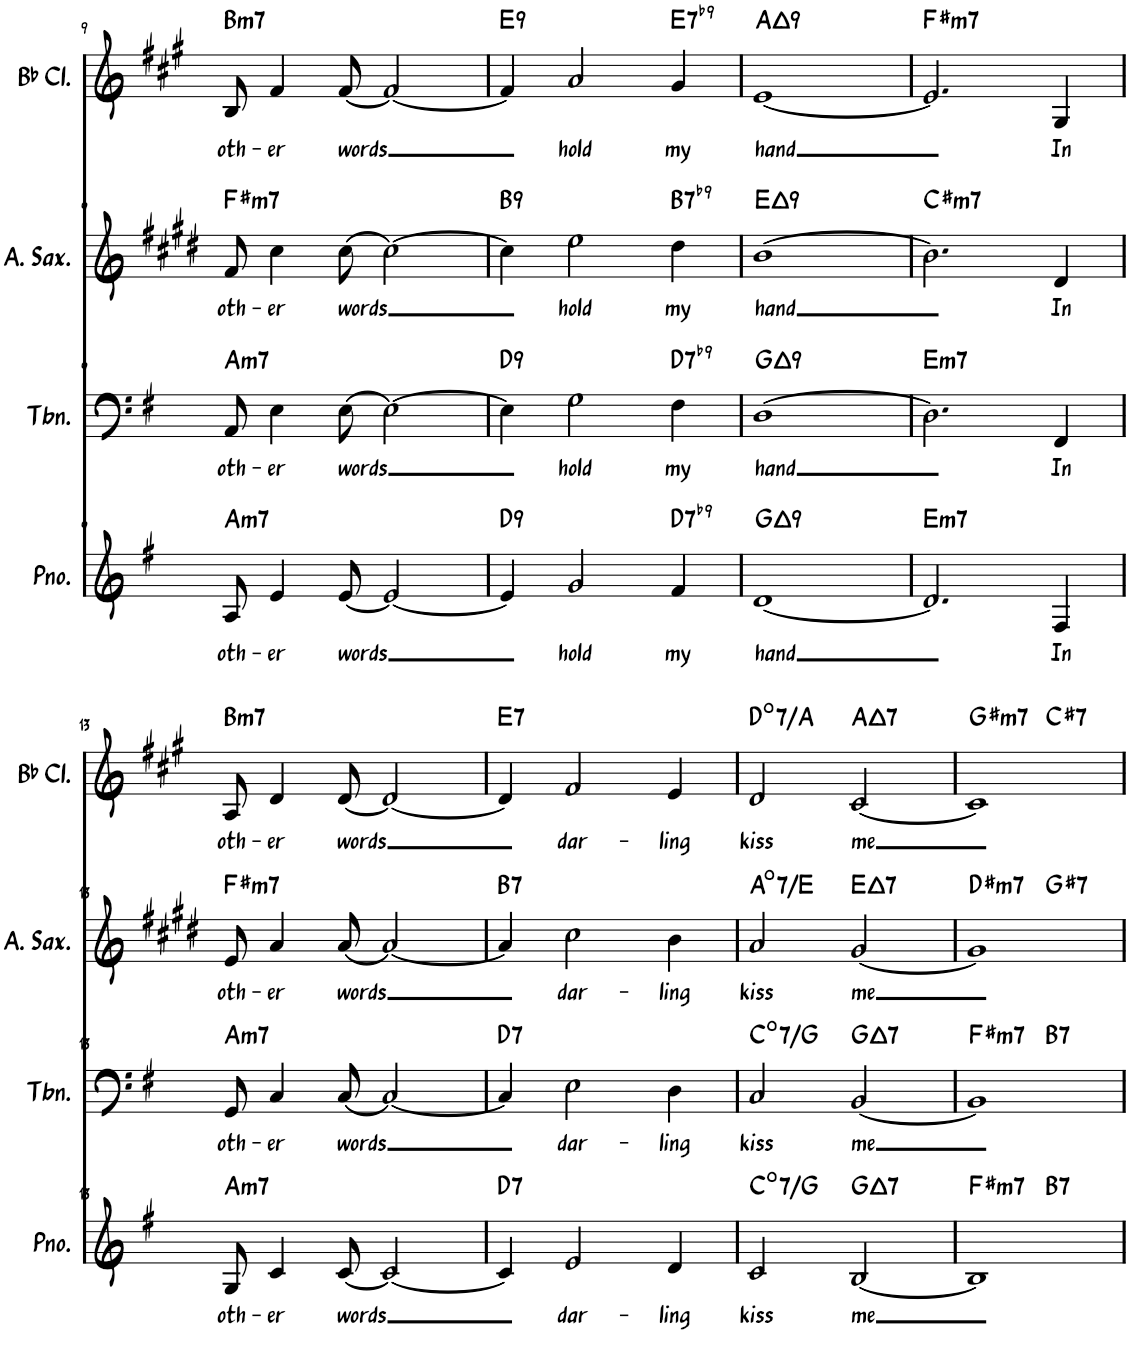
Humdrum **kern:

**kern	**text	**harte	**kern	**text	**harte	**kern	**text	**harte	**kern	**text	**harte
*part4	*part4	*part4	*part3	*part3	*part3	*part2	*part2	*part2	*part1	*part1	*part1
*staff4	*staff4	*	*staff3	*staff3	*	*staff2	*staff2	*	*staff1	*staff1	*
*I"钢琴	*	*	*I"长号	*	*	*I"中音萨克斯	*	*	*I"降B调单簧管	*	*
!!LO:PB:g=z
*clefG2	*	*	*clefF4	*	*	*clefG2	*	*	*clefG2	*	*
*	*	*	*	*	*	*Trd5c9	*	*	*Trd1c2	*	*
*k[f#]	*	*	*k[f#]	*	*	*k[f#c#g#d#]	*	*	*k[f#c#g#]	*	*
*M4/4	*	*	*M4/4	*	*	*M4/4	*	*	*M4/4	*	*
=9	=9	=9	=9	=9	=9	=9	=9	=9	=9	=9	=9
!	!LO:LY:b	!LO:H:kt=m7	!	!LO:LY:b	!LO:H:kt=m7	!	!LO:LY:b	!LO:H:kt=m7	!	!LO:LY:b	!LO:H:kt=m7
8A/	oth-	A:min7	8AA/	oth-	A:min7	8f#/	oth-	F#:min7	8B/	oth-	B:min7
!	!LO:LY:b	!	!	!LO:LY:b	!	!	!LO:LY:b	!	!	!LO:LY:b	!
4e/	-er	.	4E\	-er	.	4cc#\	-er	.	4f#/	-er	.
!	!LO:LY:b	!	!	!LO:LY:b	!	!	!LO:LY:b	!	!	!LO:LY:b	!
[8e/	words	.	[8E\	words	.	[8cc#\	words	.	[8f#/	words	.
2e/_	.	.	2E\_	.	.	2cc#\_	.	.	2f#/_	.	.
=10	=10	=10	=10	=10	=10	=10	=10	=10	=10	=10	=10
!	!	!LO:H:kt=9	!	!	!LO:H:kt=9	!	!	!LO:H:kt=9	!	!	!LO:H:kt=9
4e/]	.	D:9	4E\]	.	D:9	4cc#\]	.	B:9	4f#/]	.	E:9
!	!LO:LY:b	!	!	!LO:LY:b	!	!	!LO:LY:b	!	!	!LO:LY:b	!
2g/	hold	.	2G\	hold	.	2ee\	hold	.	2a/	hold	.
!	!LO:LY:b	!LO:H:kt=7	!	!LO:LY:b	!LO:H:kt=7	!	!LO:LY:b	!LO:H:kt=7	!	!LO:LY:b	!LO:H:kt=7
4f#/	my	D:7(b9)	4F#\	my	D:7(b9)	4dd#\	my	B:7(b9)	4g#/	my	E:7(b9)
=11	=11	=11	=11	=11	=11	=11	=11	=11	=11	=11	=11
!	!LO:LY:b	!LO:H:kt=9	!	!LO:LY:b	!LO:H:kt=9	!	!LO:LY:b	!LO:H:kt=9	!	!LO:LY:b	!LO:H:kt=9
[1d	hand	G:maj9	[1D	hand	G:maj9	[1b	hand	E:maj9	[1e	hand	A:maj9
=12	=12	=12	=12	=12	=12	=12	=12	=12	=12	=12	=12
!	!	!LO:H:kt=m7	!	!	!LO:H:kt=m7	!	!	!LO:H:kt=m7	!	!	!LO:H:kt=m7
2.d/]	.	E:min7	2.D\]	.	E:min7	2.b\]	.	C#:min7	2.e/]	.	F#:min7
!	!LO:LY:b	!	!	!LO:LY:b	!	!	!LO:LY:b	!	!	!LO:LY:b	!
4F#/	In	.	4FF#/	In	.	4d#/	In	.	4G#/	In	.
!!LO:LB:g=z
=13	=13	=13	=13	=13	=13	=13	=13	=13	=13	=13	=13
!	!LO:LY:b	!LO:H:kt=m7	!	!LO:LY:b	!LO:H:kt=m7	!	!LO:LY:b	!LO:H:kt=m7	!	!LO:LY:b	!LO:H:kt=m7
8G/	oth-	A:min7	8GG/	oth-	A:min7	8e/	oth-	F#:min7	8A/	oth-	B:min7
!	!LO:LY:b	!	!	!LO:LY:b	!	!	!LO:LY:b	!	!	!LO:LY:b	!
4c/	-er	.	4C/	-er	.	4a/	-er	.	4d/	-er	.
!	!LO:LY:b	!	!	!LO:LY:b	!	!	!LO:LY:b	!	!	!LO:LY:b	!
[8c/	words	.	[8C/	words	.	[8a/	words	.	[8d/	words	.
2c/_	.	.	2C/_	.	.	2a/_	.	.	2d/_	.	.
=14	=14	=14	=14	=14	=14	=14	=14	=14	=14	=14	=14
!	!	!LO:H:kt=7	!	!	!LO:H:kt=7	!	!	!LO:H:kt=7	!	!	!LO:H:kt=7
4c/]	.	D:7	4C/]	.	D:7	4a/]	.	B:7	4d/]	.	E:7
!	!LO:LY:b	!	!	!LO:LY:b	!	!	!LO:LY:b	!	!	!LO:LY:b	!
2e/	dar-	.	2E\	dar-	.	2cc#\	dar-	.	2f#/	dar-	.
!	!LO:LY:b	!	!	!LO:LY:b	!	!	!LO:LY:b	!	!	!LO:LY:b	!
4d/	-ling	.	4D\	-ling	.	4b\	-ling	.	4e/	-ling	.
=15	=15	=15	=15	=15	=15	=15	=15	=15	=15	=15	=15
!	!LO:LY:b	!LO:H:kt=7	!	!LO:LY:b	!LO:H:kt=7	!	!LO:LY:b	!LO:H:kt=7	!	!LO:LY:b	!LO:H:kt=7
2c/	kiss	C:dim7/5	2C/	kiss	C:dim7/5	2a/	kiss	A:dim7/5	2d/	kiss	D:dim7/5
!	!LO:LY:b	!LO:H:kt=7	!	!LO:LY:b	!LO:H:kt=7	!	!LO:LY:b	!LO:H:kt=7	!	!LO:LY:b	!LO:H:kt=7
[2B/	me	G:maj7	[2BB/	me	G:maj7	[2g#/	me	E:maj7	[2c#/	me	A:maj7
=16	=16	=16	=16	=16	=16	=16	=16	=16	=16	=16	=16
!	!	!LO:H:kt=m7	!	!	!LO:H:kt=m7	!	!	!LO:H:kt=m7	!	!	!LO:H:kt=m7
*^	*	*	*^	*	*	*^	*	*	*^	*	*
1B]	2ryy	.	F#:min7	1BB]	2ryy	.	F#:min7	1g#]	2ryy	.	D#:min7	1c#]	2ryy	.	G#:min7
!	!	!	!LO:H:kt=7	!	!	!	!LO:H:kt=7	!	!	!	!LO:H:kt=7	!	!	!	!LO:H:kt=7
.	2ryy	.	B:7	.	2ryy	.	B:7	.	2ryy	.	G#:7	.	2ryy	.	C#:7
*v	*v	*	*	*	*	*	*	*v	*v	*	*	*v	*v	*	*
*	*	*	*v	*v	*	*	*	*	*	*	*	*
=	=	=	=	=	=	=	=	=	=	=	=
*-	*-	*-	*-	*-	*-	*-	*-	*-	*-	*-	*-
